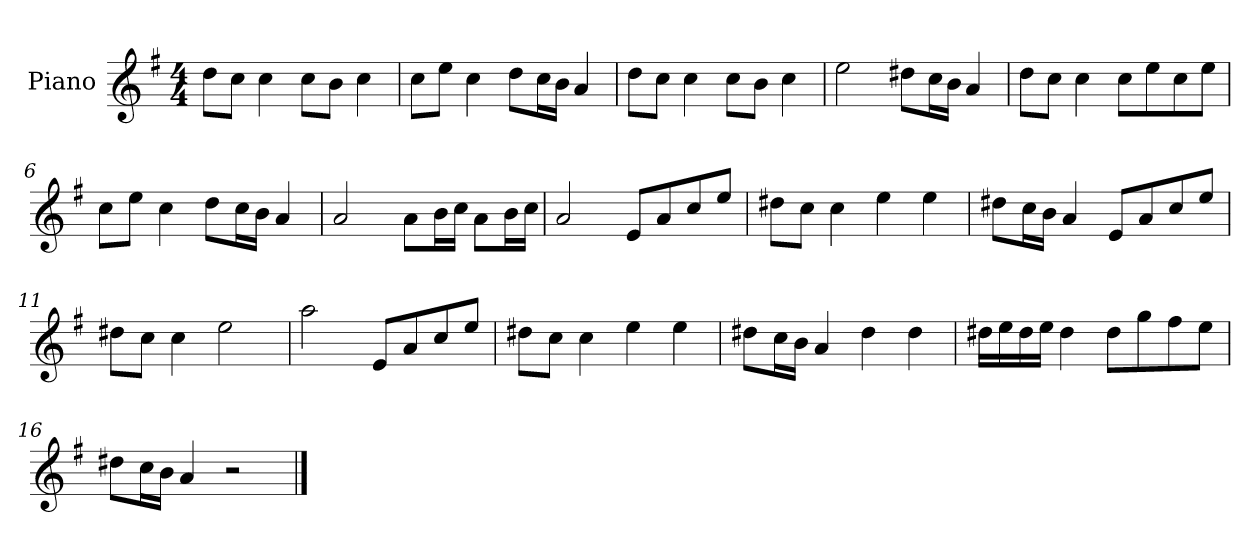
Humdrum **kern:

**kern
*part1
*staff1
*I"Piano
*I'P-no
*clefG2
*k[f#]
*M4/4
*MM90
=1
8dd\L
8cc\J
4cc\
8cc\L
8b\J
4cc\
=2
8cc\L
8ee\J
4cc\
8dd\L
16cc\L
16b\JJ
4a/
=3
8dd\L
8cc\J
4cc\
8cc\L
8b\J
4cc\
=4
2ee\
8dd#X\L
16cc\L
16b\JJ
4a/
=5
8dd\L
8cc\J
4cc\
8cc\L
8ee\
8cc\
8ee\J
=6
8cc\L
8ee\J
4cc\
8dd\L
16cc\L
16b\JJ
4a/
!!LO:LB:g=z
=7
2a/
8a\L
16b\L
16cc\JJ
8a\L
16b\L
16cc\JJ
=8
2a/
8e/L
8a/
8cc/
8ee/J
=9
8dd#X\L
8cc\J
4cc\
4ee\
4ee\
=10
8dd#X\L
16cc\L
16b\JJ
4a/
8e/L
8a/
8cc/
8ee/J
=11
8dd#X\L
8cc\J
4cc\
2ee\
=12
2aa\
8e/L
8a/
8cc/
8ee/J
=13
8dd#X\L
8cc\J
4cc\
4ee\
4ee\
!!LO:LB:g=z
=14
8dd#X\L
16cc\L
16b\JJ
4a/
4dd#\
4dd#\
=15
16dd#X\LL
16ee\
16dd#\
16ee\JJ
4dd#\
8dd#\L
8gg\
8ff#\
8ee\J
=16
8dd#X\L
16cc\L
16b\JJ
4a/
2r
==
*-
